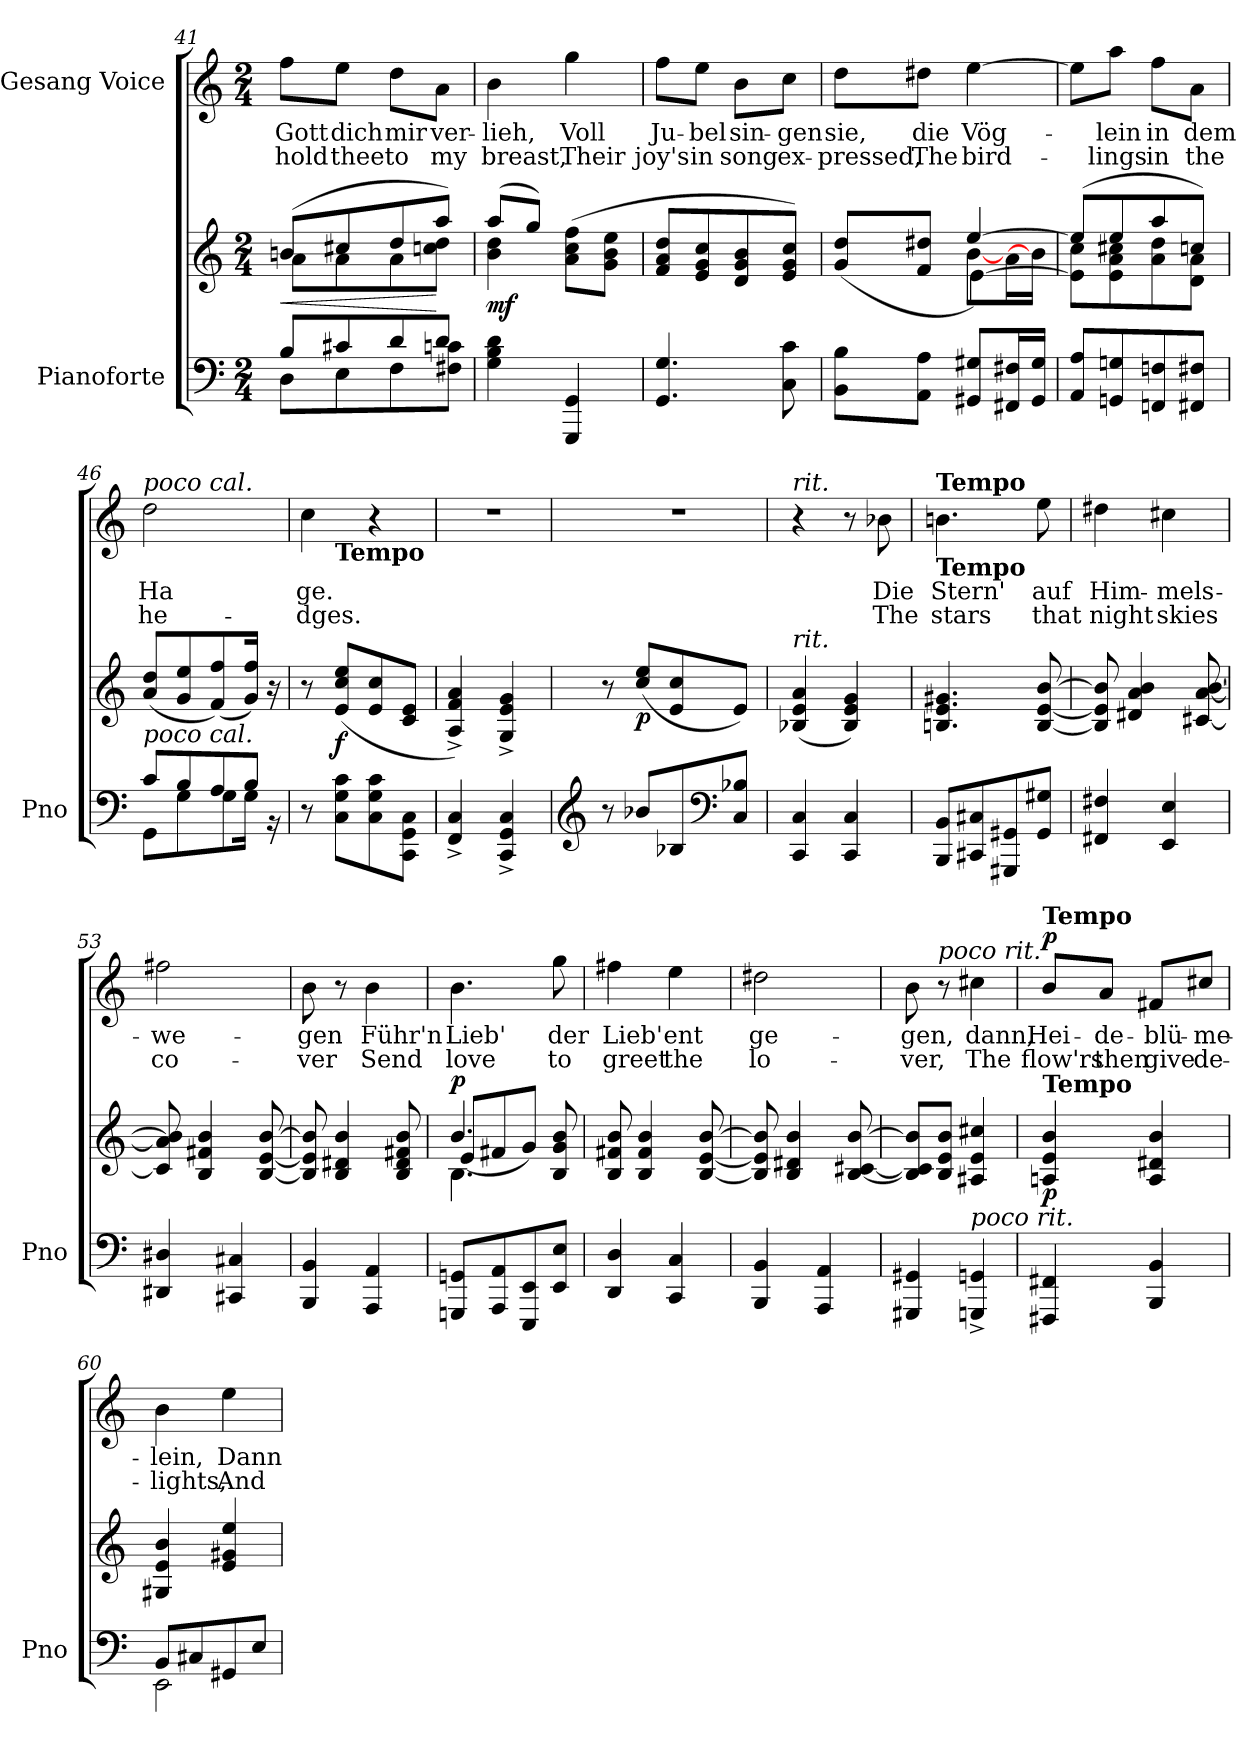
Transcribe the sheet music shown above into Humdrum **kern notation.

**kern	**kern	**dynam	**kern	**text	**text	**dynam
*part2	*part2	*part2	*part1	*part1	*part1	*part1
*staff3	*staff2	*staff2/3	*staff1	*staff1	*staff1	*staff1
*I"Pianoforte	*	*	*I"Gesang Voice	*	*	*
*I'Pno	*	*	*	*	*	*
*clefF4	*clefG2	*	*clefG2	*	*	*
*k[]	*k[]	*	*k[]	*	*	*
*M2/4	*M2/4	*	*M2/4	*	*	*
=41	=41	=41	=41	=41	=41	=41
*^	*	*	*	*	*	*
!	!	!	!LO:HP:b	!	!	!	!
*	*	*^	*	*	*	*	*
8B/L	8D\L	(8bn/L	8a\L	<	8ff\L	Gott	hold	.
8c#X/	8E\	8cc#X/	8a\	.	8ee\J	dich	thee	.
8d/	8F\	8dd/	8a\	.	8dd\L	mir	to	.
8d/J	8F#X\ 8cn\J	8aa/J)	8ccn\ 8dd\J	[	8a\J	ver-	my	.
=42	=42	=42	=42	=42	=42	=42	=42	=42
!	!	!	!	!LO:DY:b	!	!	!	!
*v	*v	*	*	*	*	*	*	*
4G\ 4B\ 4d\	(8aa/L	4b\ 4dd\	mf	4b\	-lieh,	breast,	.
.	8gg/J)	.	.	.	.	.	.
4GGG/ 4GG/	(<8a\ 8cc\ 8ff\L	4ryy	.	4gg\	Voll	Their	.
.	8g\ 8b\ 8ee\J	.	.	.	.	.	.
*	*v	*v	*	*	*	*	*
=43	=43	=43	=43	=43	=43	=43
4.GG/ 4.G/	8f/ 8a/ 8dd/L	.	8ff\L	Ju-	joy's	.
.	8e/ 8g/ 8cc/	.	8ee\J	-bel	in	.
.	8d/ 8g/ 8b/	.	8b\L	sin-	song	.
8C\ 8c\	8e/ 8g/ 8cc/J)	.	8cc\J	-gen	ex-	.
=44	=44	=44	=44	=44	=44	=44
*	*^	*	*	*	*	*
*	*	*^	*	*	*	*	*
8BB\ 8B\L	(8g/ 8dd/L	4ryy	4ryy	.	8dd\L	sie,	-pressed,	.
8AA\ 8A\J	8f/ 8dd#X/J	.	.	.	8dd#X\J	die	The	.
8GG#X/ 8G#X/L	[4ee/)	[>8b\L	[4e\	.	[4ee\	Vög-	bird-	.
16FF#X/ 16F#X/L	.	16a\L	.	.	.	.	.	.
16GG#/ 16G#/JJ	.	16b\JJ]	.	.	.	.	.	.
*	*	*v	*v	*	*	*	*	*
=45	=45	=45	=45	=45	=45	=45	=45
8AA/ 8A/L	(8ee/L]	8e\] 8cc\L	.	8ee\L]	.	.	.
8GGn/ 8Gn/	8ee/	8e\ 8a\ 8cc#X\	.	8aa\J	-lein	-lings	.
8FFn/ 8Fn/	8aa/	8a\ 8dd\	.	8ff\L	in	in	.
8FF#X/ 8F#X/J	8ccn/J)	8d\ 8a\J	.	8a\J	dem	the	.
=46	=46	=46	=46	=46	=46	=46	=46
*^	*	*	*	*	*	*	*
!	!	!	!	!	!LO:TX:a:i:t=poco cal.	!	!	!
!LO:TX:i:t=poco cal.	!	!	!	!	!	!	!	!
*	*	*v	*v	*	*	*	*	*
8c/L	8GG\L	(>8a/ 8dd/L	.	2dd\	Ha	he-	.
8B/	8G\	8g/ 8ee/	.	.	.	.	.
8A/	8G\	(8f/ 8ff/)	.	.	.	.	.
8B/J	16G\Jk	16g/ 16ff/Jk)	.	.	.	.	.
.	16r	16r	.	.	.	.	.
*v	*v	*	*	*	*	*	*
=47	=47	=47	=47	=47	=47	=47
*	*	*	*^	*	*	*
8r	8r	.	4cc\	8ryy	-ge.	-dges.	.
!	!	!	!	!LO:TX:b:B:t=Tempo	!	!	!
!	!	!LO:DY:b	!	!	!	!	!
8C\ 8G\ 8c\L	(>8e/ 8cc/ 8ee/L	f	.	4.ryy	.	.	.
8C\ 8G\ 8c\	8e/ 8cc/	.	4r	.	.	.	.
8CC\ 8GG\ 8C\J	8c/ 8e/J	.	.	.	.	.	.
*	*	*	*v	*v	*	*	*
=48	=48	=48	=48	=48	=48	=48
4FF/^> 4C/^>	4A/^> 4f/^> 4a/^>)	.	2r	.	.	.
4CC/^> 4GG/^> 4C/^>	4G/^> 4e/^> 4g/^>	.	.	.	.	.
=49	=49	=49	=49	=49	=49	=49
*clefG2	*	*	*	*	*	*
8r	8r	.	2r	.	.	.
!	!	!LO:DY:b	!	!	!	!
8b-X/L	(>8cc/ 8ee/L	p	.	.	.	.
8B-X/	8e/ 8cc/	.	.	.	.	.
*clefF4	*	*	*	*	*	*
8C/ 8B-X/J	8e/J)	.	.	.	.	.
=50	=50	=50	=50	=50	=50	=50
!	!	!	!LO:TX:a:i:t=rit.	!	!	!
!	!LO:TX:i:t=rit.	!	!	!	!	!
4CC/ 4C/	(>4B-X/ 4e/ 4a/	.	4r	.	.	.
4CC/ 4C/	4B-/ 4e/ 4g/)	.	8r	.	.	.
.	.	.	8b-X\	Die	The	.
=51	=51	=51	=51	=51	=51	=51
!	!	!	!LO:TX:a:B:t=Tempo	!	!	!
!	!	!	!LO:TX:b:B:t=Tempo	!	!	!
8BBB/ 8BB/L	4.Bn/ 4.e/ 4.g#X/	.	4.bn\	Stern'	stars	.
8CC#X/ 8C#X/	.	.	.	.	.	.
8GGG#X/ 8GG#X/	.	.	.	.	.	.
8GG#/ 8G#X/J	[8B/ [8e/ [8b/	.	8ee\	auf	that	.
=52	=52	=52	=52	=52	=52	=52
4FF#X/ 4F#X/	8B/] 8e/] 8b/]	.	4dd#X\	Him-	night	.
.	4d#X/ 4a/ 4b/	.	.	.	.	.
4EE/ 4E/	.	.	4cc#X\	-mels-	skies	.
.	[8c#X/ [8a/ [8b/	.	.	.	.	.
=53	=53	=53	=53	=53	=53	=53
4DD#X/ 4D#X/	8c#/] 8a/] 8b/]	.	2ff#X\	-we-	co-	.
.	4B/ 4f#X/ 4b/	.	.	.	.	.
4CC#X/ 4C#X/	.	.	.	.	.	.
.	[8B/ [8e/ [8b/	.	.	.	.	.
=54	=54	=54	=54	=54	=54	=54
4BBB/ 4BB/	8B/] 8e/] 8b/]	.	8b\	-gen	-ver	.
.	4B/ 4d#X/ 4b/	.	8r	.	.	.
4AAA/ 4AA/	.	.	4b\	Führ'n	Send	.
.	8B/ 8d#/ 8f#X/ 8b/	.	.	.	.	.
=55	=55	=55	=55	=55	=55	=55
*	*^	*	*	*	*	*
*	*	*^	*	*	*	*	*
!	!	!	!	!LO:DY:a	!	!	!	!
8GGGn/ 8GGn/L	4.b/	(<8e/L	4.B\	p	4.b\	Lieb'	love	.
8AAA/ 8AA/	.	8f#X/	.	.	.	.	.	.
8EEE/ 8EE/	.	8g/J)	.	.	.	.	.	.
8EE/ 8E/J	8B/ 8g/ 8b/	8ryy	8ryy	.	8gg\	der	to	.
*	*v	*v	*v	*	*	*	*	*
=56	=56	=56	=56	=56	=56	=56
4DD/ 4D/	8B/ 8f#X/ 8b/	.	4ff#X\	Lieb'	greet	.
.	4B/ 4f#/ 4b/	.	.	.	.	.
4CC/ 4C/	.	.	4ee\	ent	the	.
.	[8B/ [8e/ [8b/	.	.	.	.	.
=57	=57	=57	=57	=57	=57	=57
4BBB/ 4BB/	8B/] 8e/] 8b/]	.	2dd#X\	-ge-	lo-	.
.	4B/ 4d#X/ 4b/	.	.	.	.	.
4AAA/ 4AA/	.	.	.	.	.	.
.	[8B/ [8c#X/ [8b/	.	.	.	.	.
=58	=58	=58	=58	=58	=58	=58
4GGG#X/ 4GG#X/	8B/] 8c#/] 8b/]L	.	8b\	-gen,	-ver,	.
!	!	!	!LO:TX:a:i:t=poco rit.	!	!	!
.	8B/ 8e/ 8b/J	.	8r	.	.	.
!LO:TX:i:t=poco rit.	!	!	!	!	!	!
4GGGn/^> 4GGn/^>	4A#X/ 4e/ 4cc#X/	.	4cc#X\	dann,	The	.
=59	=59	=59	=59	=59	=59	=59
!	!	!	!LO:TX:a:B:t=Tempo	!	!	!
!	!LO:TX:a:B:t=Tempo	!	!	!	!	!
!	!	!LO:DY:b	!	!	!	!LO:DY:a
4FFF#X/ 4FF#X/	4An/ 4e/ 4b/	p	8b/L	Hei-	flow'rs	p
.	.	.	8a/J	-de-	then	.
4BBB/ 4BB/	4A/ 4d#X/ 4b/	.	8f#X/L	-blü-	give	.
.	.	.	8cc#X/J	-me-	de-	.
=60	=60	=60	=60	=60	=60	=60
*^	*	*	*	*	*	*
8BB/L	2EE\	4G#X/ 4e/ 4b/	.	4b\	lein,	-lights,	.
8C#X/	.	.	.	.	.	.	.
8GG#X/	.	4e/ 4g#X/ 4ee/	.	4ee\	Dann	And	.
8E/J	.	.	.	.	.	.	.
*v	*v	*	*	*	*	*	*
=	=	=	=	=	=	=
*-	*-	*-	*-	*-	*-	*-
